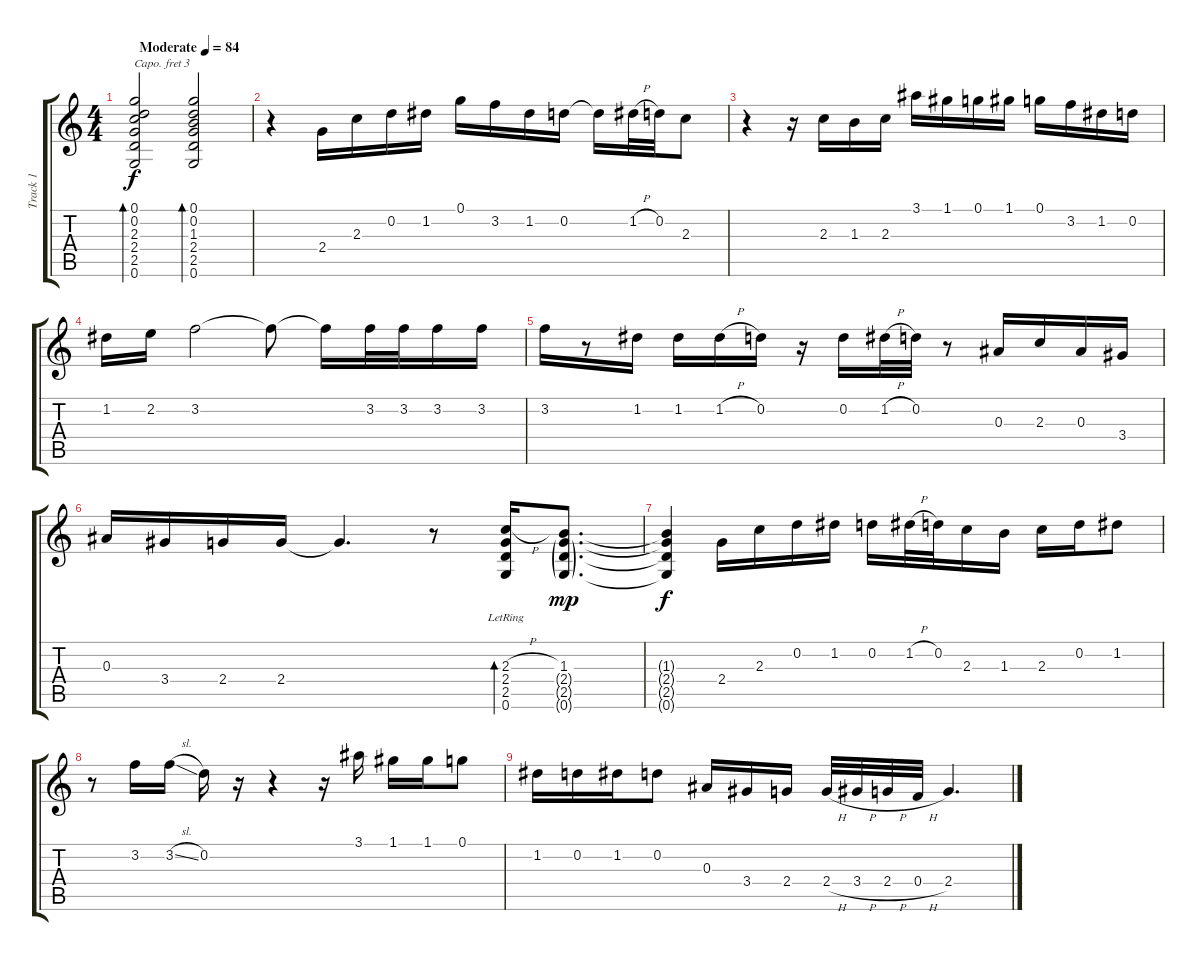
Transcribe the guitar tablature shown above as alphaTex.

\track ("Track 1" "Track 1") {instrument acousticguitarnylon}
\staff {score tabs}
\capo 3
\tuning (E4 B3 G3 D3 A2 E2) {hide}
\ts (4 4)
\section ("" "")
\tempo (84 "Moderate")
\clef g2
\ks c
(0.1 0.2 2.3 2.4 2.5 0.6).2{bd 60 dy f instrument acousticguitarnylon} (0.1 0.2 1.3 2.4 2.5 0.6).2{bd 60} |
r.4 2.4.16 2.3.16 0.2.16 1.2.16 0.1.16 3.2.16 1.2.16 0.2.16 0.2{t}.16 1.2{h}.32 0.2.32 2.3.8 |
r.4 r.16 2.3.16 1.3.16 2.3.16 3.1.16 1.1.16 0.1.16 1.1.16 0.1.16 3.2.16 1.2.16 0.2.16 |
1.2.16 2.2.16 3.2.2 3.2{t}.8 3.2{t}.16 3.2.32 3.2.32 3.2.16 3.2.16 |
3.2.16 r.8 1.2.16 1.2.16 1.2{h}.16 0.2.16 r.16 0.2.16 1.2{h}.32 0.2.32 r.8 0.3.16 2.3.16 0.3.16 3.4.16 |
0.3.16 3.4.16 2.4.16 2.4.16 2.4{t}.4{d} r.8 (2.3{h} 2.4{lr} 2.5{lr} 0.6{lr}).16{bd 480} (1.3 2.4{g} 2.5{g} 0.6{g}).8{d dy mp} |
(1.3{t} 2.4{t} 2.5{t} 0.6{t}).4{dy f} 2.4.16 2.3.16 0.2.16 1.2.16 0.2.16 1.2{h}.32 0.2.32 2.3.16 1.3.16 2.3.16 0.2.16 1.2.8 |
r.8 3.2.16 3.2{sl}.16 0.2.16 r.16 r.4 r.16 3.1.16 1.1.16 1.1.16 0.1.8 |
1.2.16 0.2.16 1.2.16 0.2.8 0.3.16 3.4.16 2.4.16 2.4{h}.32 3.4{h}.32 2.4{h}.32 0.4{h}.32 2.4.4{d}
